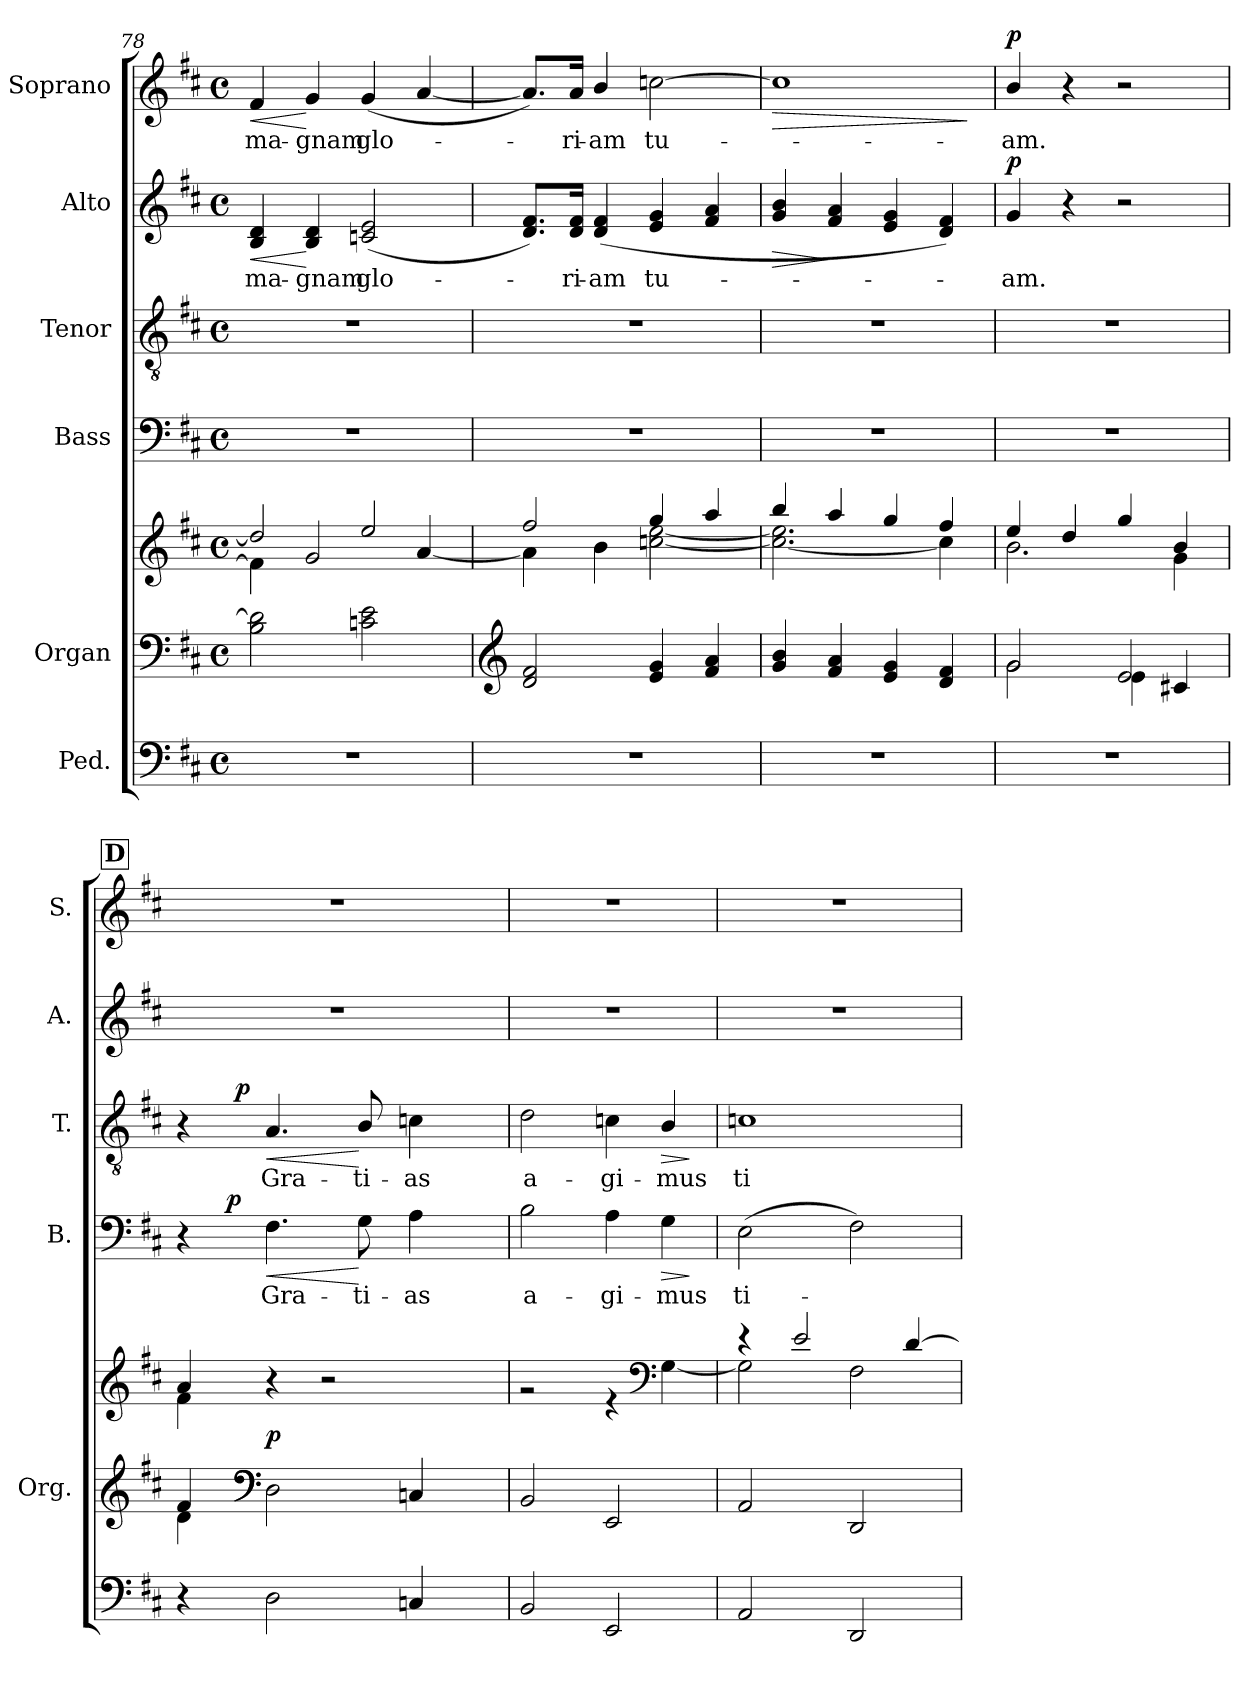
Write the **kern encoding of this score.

**kern	**kern	**kern	**dynam	**kern	**text	**dynam	**kern	**text	**dynam	**kern	**text	**dynam	**kern	**text	**dynam
*part6	*part5	*part5	*part5	*part4	*part4	*part4	*part3	*part3	*part3	*part2	*part2	*part2	*part1	*part1	*part1
*staff7	*staff6	*staff5	*staff5/6	*staff4	*staff4	*staff4	*staff3	*staff3	*staff3	*staff2	*staff2	*staff2	*staff1	*staff1	*staff1
*I"Ped.	*I"Organ	*	*	*I"Bass	*	*	*I"Tenor	*	*	*I"Alto	*	*	*I"Soprano	*	*
*	*I'Org.	*	*	*I'B.	*	*	*I'T.	*	*	*I'A.	*	*	*I'S.	*	*
*clefF4	*clefF4	*clefG2	*	*clefF4	*	*	*clefGv2	*	*	*clefG2	*	*	*clefG2	*	*
*	*	*	*	*	*	*	*ITrd7c12	*	*	*	*	*	*	*	*
*k[f#c#]	*k[f#c#]	*k[f#c#]	*	*k[f#c#]	*	*	*k[f#c#]	*	*	*k[f#c#]	*	*	*k[f#c#]	*	*
*D:	*D:	*D:	*	*D:	*	*	*D:	*	*	*D:	*	*	*D:	*	*
*M4/4	*M4/4	*M4/4	*	*M4/4	*	*	*M4/4	*	*	*M4/4	*	*	*M4/4	*	*
*met(c)	*met(c)	*met(c)	*	*met(c)	*	*	*met(c)	*	*	*met(c)	*	*	*met(c)	*	*
=78	=78	=78	=78	=78	=78	=78	=78	=78	=78	=78	=78	=78	=78	=78	=78
*	*	*^	*	*	*	*	*	*	*	*	*	*	*	*	*
!	!	!	!	!	!	!	!	!	!	!	!	!LO:LY:b:color=#000000	!LO:HP:b	!	!	!
!	!	!	!	!	!	!	!	!	!	!	!	!	!	!	!LO:LY:b:color=#000000	!LO:HP:b
1r	2Bi\ 2di]	2ddi/]	4f#i\]	.	1r	.	.	1r	.	.	4Bi/ 4di	ma-	<	4f#i/	ma-	<
!	!	!	!	!	!	!	!	!	!	!	!	!LO:LY:b:color=#000000	!	!	!	!
!	!	!	!	!	!	!	!	!	!	!	!	!	!	!	!LO:LY:b:color=#000000	!
.	.	.	2gi/	.	.	.	.	.	.	.	4Bi/ 4di	-gnam	[	4gi/	-gnam	[
!	!	!	!	!	!	!	!	!	!	!	!	!LO:LY:b:color=#000000	!	!	!	!
!	!	!	!	!	!	!	!	!	!	!	!	!	!	!	!LO:LY:b:color=#000000	!
.	2cni\ 2ei	2eei/	.	.	.	.	.	.	.	.	(2cni/ 2ei	glo-	.	(4gi/	glo-	.
.	.	.	[4ai/	.	.	.	.	.	.	.	.	.	.	[4ai/	.	.
=79	=79	=79	=79	=79	=79	=79	=79	=79	=79	=79	=79	=79	=79	=79	=79	=79
*	*clefG2	*	*	*	*	*	*	*	*	*	*	*	*	*	*	*
1r	2di/ 2f#i	2ff#i/	4ai\]	.	1r	.	.	1r	.	.	8.di/ 8.f#i/L)	.	.	8.ai/L])	.	.
!	!	!	!	!	!	!	!	!	!	!	!	!LO:LY:b:color=#000000	!	!	!	!
!	!	!	!	!	!	!	!	!	!	!	!	!	!	!	!LO:LY:b:color=#000000	!
.	.	.	.	.	.	.	.	.	.	.	16di/ 16f#i/Jk	-ri-	.	16ai/Jk	-ri-	.
!	!	!	!	!	!	!	!	!	!	!	!	!LO:LY:b:color=#000000	!	!	!	!
!	!	!	!	!	!	!	!	!	!	!	!	!	!	!	!LO:LY:b:color=#000000	!
.	.	.	4bi\	.	.	.	.	.	.	.	(4di/ 4f#i	-am	.	4bi/	-am	.
!	!	!	!	!	!	!	!	!	!	!	!	!LO:LY:b:color=#000000	!	!	!	!
!	!	!	!	!	!	!	!	!	!	!	!	!	!	!	!LO:LY:b:color=#000000	!
.	4ei/ 4gi	4ggi/	[2ccni\ [2eei	.	.	.	.	.	.	.	4ei/ 4gi	tu-	.	[2ccni\	tu-	.
.	4f#i/ 4ai	4aai/	.	.	.	.	.	.	.	.	4f#i/ 4ai	.	.	.	.	.
=80	=80	=80	=80	=80	=80	=80	=80	=80	=80	=80	=80	=80	=80	=80	=80	=80
!	!	!	!	!	!	!	!	!	!	!	!	!	!LO:HP:b	!	!	!LO:HP:b
1r	4gi/ 4bi	4bbi/	2.cci\_ 2.eei]	.	1r	.	.	1r	.	.	4gi/ 4bi	.	>	1cci]	.	>
.	4f#i/ 4ai	4aai/	.	.	.	.	.	.	.	.	4f#i/ 4ai	.	]	.	.	.
.	4ei/ 4gi	4ggi/	.	.	.	.	.	.	.	.	4ei/ 4gi	.	.	.	.	.
.	4di/ 4f#i	4ff#i/	4cci\]	.	.	.	.	.	.	.	4di/ 4f#i)	.	.	.	.	.
*	*	*v	*v	*	*	*	*	*	*	*	*	*	*	*	*	*
.	.	.	.	.	.	.	.	.	.	.	.	.	.	.	]
=81	=81	=81	=81	=81	=81	=81	=81	=81	=81	=81	=81	=81	=81	=81	=81
*	*^	*^	*	*	*	*	*	*	*	*	*	*	*	*	*
!	!	!	!	!	!	!	!	!	!	!	!	!	!LO:LY:b:color=#000000	!	!	!	!
!	!	!	!	!	!	!	!	!	!	!	!	!	!	!	!	!LO:LY:b:color=#000000	!
1r	2gi/	2gi\	4eei/	2.bi\	.	1r	.	.	1r	.	.	4gi/	-am.	p	4bi/	-am.	p
.	.	.	4ddi/	.	.	.	.	.	.	.	.	4r	.	.	4r	.	.
.	2ei/	4ei\	4ggi/	.	.	.	.	.	.	.	.	2r	.	.	2r	.	.
.	.	4c#Xi/	4bi/	4gi\	.	.	.	.	.	.	.	.	.	.	.	.	.
!!LO:LB:g=z
!!LO:REH:place=s1:B:color=#000000:enc=box:fs=17.1408:t=D
=82	=82	=82	=82	=82	=82	=82	=82	=82	=82	=82	=82	=82	=82	=82	=82	=82	=82
*^	*	*	*	*	*	*^	*	*	*^	*	*	*	*	*	*	*	*
4r	4ryy	4f#i/	4di\	4ai/	4f#i\	.	4r	8ryy	.	.	4r	8ryy	.	.	1r	.	.	1r	.	.
.	.	.	.	.	.	.	.	64ryy	.	.	.	64ryy	.	.	.	.	.	.	.	.
.	.	.	.	.	.	.	.	512ryy	.	.	.	128...ryy	.	.	.	.	.	.	.	.
.	.	.	.	.	.	.	.	2ryy	.	p	.	.	.	.	.	.	.	.	.	.
.	.	.	.	.	.	.	.	.	.	.	.	2ryy	.	p	.	.	.	.	.	.
*	*	*clefF4	*	*	*	*	*	*	*	*	*	*	*	*	*	*	*	*	*	*
!	!	!	!	!	!	!	!	!	!LO:LY:b:color=#000000	!LO:HP:b	!	!	!	!	!	!	!	!	!	!
!	!	!	!	!	!	!	!	!	!	!	!	!	!LO:LY:b:color=#000000	!LO:HP:b	!	!	!	!	!	!
2Di\	2.ryy	2Di\	2.ryy	4r	2.ryy	p	4.F#i\	.	Gra-	<	4.AAi/	.	Gra-	<	.	.	.	.	.	.
.	.	.	.	2r	.	.	.	.	.	.	.	.	.	.	.	.	.	.	.	.
!	!	!	!	!	!	!	!	!	!LO:LY:b:color=#000000	!	!	!	!	!	!	!	!	!	!	!
!	!	!	!	!	!	!	!	!	!	!	!	!	!LO:LY:b:color=#000000	!	!	!	!	!	!	!
.	.	.	.	.	.	.	8Gi\	.	-ti-	[	8BBi/	.	-ti-	[	.	.	.	.	.	.
.	.	.	.	.	.	.	.	4ryy	.	.	.	.	.	.	.	.	.	.	.	.
.	.	.	.	.	.	.	.	.	.	.	.	4ryy	.	.	.	.	.	.	.	.
!	!	!	!	!	!	!	!	!	!LO:LY:b:color=#000000	!	!	!	!	!	!	!	!	!	!	!
!	!	!	!	!	!	!	!	!	!	!	!	!	!LO:LY:b:color=#000000	!	!	!	!	!	!	!
4Cni/	.	4Cni/	.	.	.	.	4Ai\	.	-as	.	4Cni\	.	-as	.	.	.	.	.	.	.
.	.	.	.	.	.	.	.	16ryy	.	.	.	.	.	.	.	.	.	.	.	.
.	.	.	.	.	.	.	.	.	.	.	.	16ryy	.	.	.	.	.	.	.	.
.	.	.	.	.	.	.	.	32ryy	.	.	.	.	.	.	.	.	.	.	.	.
.	.	.	.	.	.	.	.	.	.	.	.	32ryy	.	.	.	.	.	.	.	.
.	.	.	.	.	.	.	.	128..ryy	.	.	.	.	.	.	.	.	.	.	.	.
.	.	.	.	.	.	.	.	.	.	.	.	1024ryy	.	.	.	.	.	.	.	.
*v	*v	*	*	*	*	*	*v	*v	*	*	*v	*v	*	*	*	*	*	*	*	*
*	*v	*v	*	*	*	*	*	*	*	*	*	*	*	*	*	*	*
=83	=83	=83	=83	=83	=83	=83	=83	=83	=83	=83	=83	=83	=83	=83	=83	=83
*^	*^	*	*	*	*^	*	*	*^	*	*	*	*	*	*	*	*
!	!	!	!	!	!	!	!	!	!LO:LY:b:color=#000000	!	!	!	!	!	!	!	!	!	!	!
*v	*v	*	*	*	*	*	*v	*v	*	*	*v	*v	*	*	*	*	*	*	*	*
*	*v	*v	*	*	*	*	*	*	*	*	*	*	*	*	*	*	*
*^	*^	*	*	*	*^	*	*	*^	*	*	*	*	*	*	*	*
!	!	!	!	!	!	!	!	!	!	!	!	!	!LO:LY:b:color=#000000	!	!	!	!	!	!	!
*v	*v	*	*	*	*	*	*v	*v	*	*	*v	*v	*	*	*	*	*	*	*	*
*	*v	*v	*	*	*	*	*	*	*	*	*	*	*	*	*	*	*
2BBi/	2BBi/	1ryy	2r	.	2Bi\	a-	.	2Di\	a-	.	1r	.	.	1r	.	.
!	!	!	!	!	!	!LO:LY:b:color=#000000	!	!	!	!	!	!	!	!	!	!
!	!	!	!	!	!	!	!	!	!LO:LY:b:color=#000000	!	!	!	!	!	!	!
2EEi/	2EEi/	.	4r	.	4Ai\	-gi-	.	4Cni\	-gi-	.	.	.	.	.	.	.
*	*	*clefF4	*	*	*	*	*	*	*	*	*	*	*	*	*	*
!	!	!	!	!	!	!LO:LY:b:color=#000000	!LO:HP:b	!	!	!	!	!	!	!	!	!
!	!	!	!	!	!	!	!	!	!LO:LY:b:color=#000000	!LO:HP:b	!	!	!	!	!	!
.	.	.	[4Gi\	.	4Gi\	-mus	>	4BBi/	-mus	>	.	.	.	.	.	.
*	*	*v	*v	*	*	*	*	*	*	*	*	*	*	*	*	*
.	.	.	.	.	.	]	.	.	]	.	.	.	.	.	.
=84	=84	=84	=84	=84	=84	=84	=84	=84	=84	=84	=84	=84	=84	=84	=84
*	*	*^	*	*	*	*	*	*	*	*	*	*	*	*	*
!	!	!	!	!	!	!LO:LY:b:color=#000000	!	!	!	!	!	!	!	!	!	!
!	!	!	!	!	!	!	!	!	!LO:LY:b:color=#000000	!	!	!	!	!	!	!
2AAi/	2AAi/	4r	2Gi\]	.	(2Ei\	ti-	.	1Cni	ti-	.	1r	.	.	1r	.	.
.	.	2ei/	.	.	.	.	.	.	.	.	.	.	.	.	.	.
2DDi/	2DDi/	.	2F#i\	.	2F#i\)	.	.	.	.	.	.	.	.	.	.	.
.	.	[4di/	.	.	.	.	.	.	.	.	.	.	.	.	.	.
*	*	*v	*v	*	*	*	*	*	*	*	*	*	*	*	*	*
=	=	=	=	=	=	=	=	=	=	=	=	=	=	=	=
*-	*-	*-	*-	*-	*-	*-	*-	*-	*-	*-	*-	*-	*-	*-	*-
